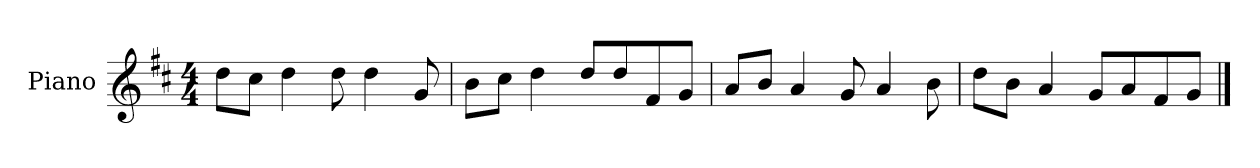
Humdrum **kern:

**kern
*part1
*staff1
*I"Piano
*I'P-no
*clefG2
*k[f#c#]
*M4/4
*MM90
=1
8dd\L
8cc#\J
4dd\
8dd\
4dd\
8g/
=2
8b\L
8cc#\J
4dd\
8dd/L
8dd/
8f#/
8g/J
=3
8a/L
8b/J
4a/
8g/
4a/
8b\
=4
8dd\L
8b\J
4a/
8g/L
8a/
8f#/
8g/J
==
*-
